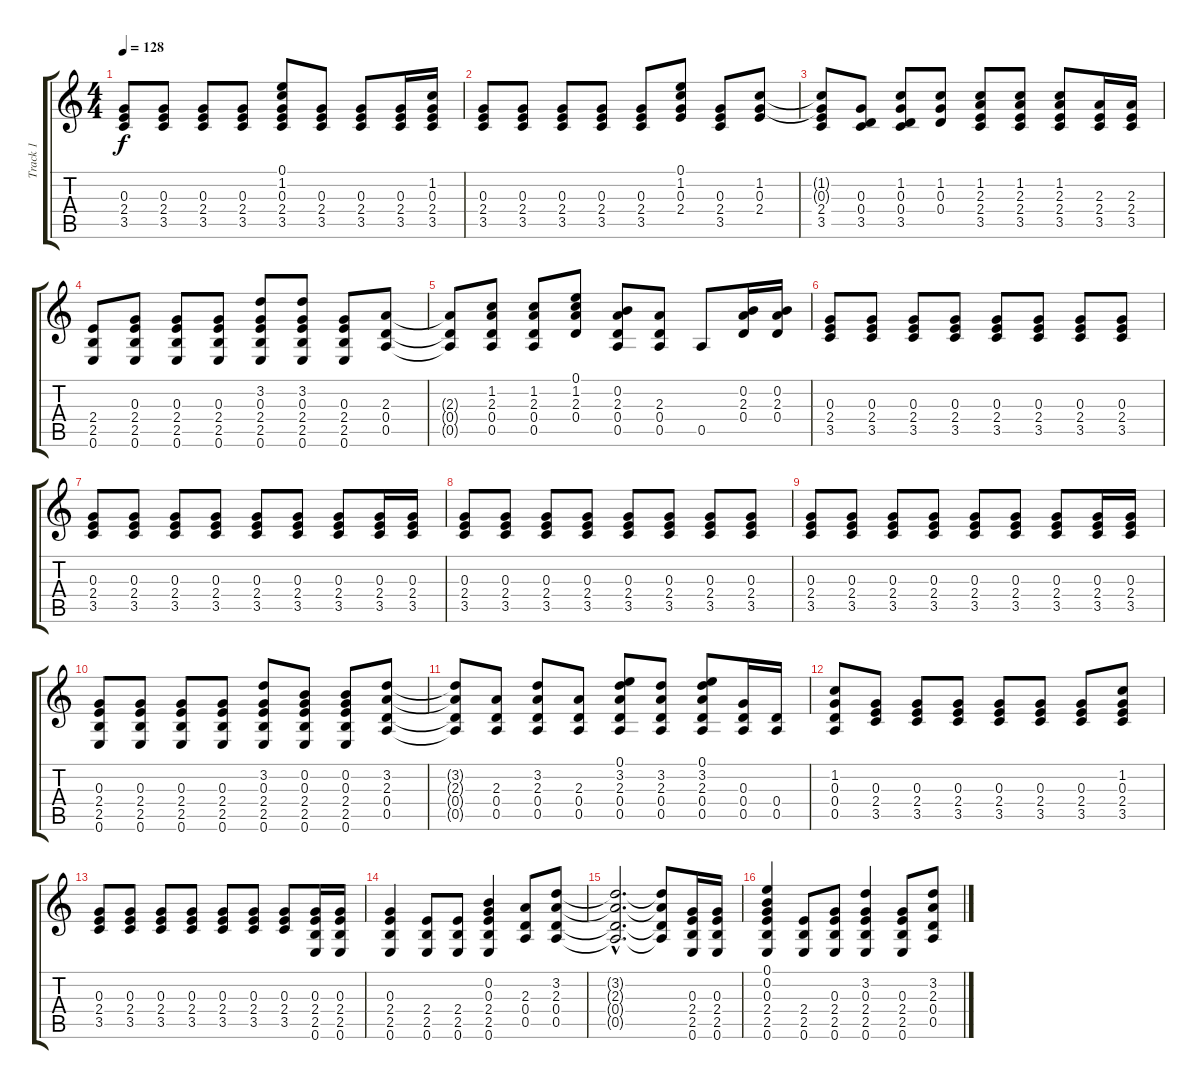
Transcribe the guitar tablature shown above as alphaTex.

\track ("Track 1" "Track 1") {instrument acousticguitarsteel}
\staff {score tabs}
\tuning (E4 B3 G3 D3 A2 E2) {hide}
\ts (4 4)
\tempo 128
\clef g2
\ks c
(0.3 2.4 3.5).8{dy f} (0.3 2.4 3.5).8 (0.3 2.4 3.5).8 (0.3 2.4 3.5).8 (0.1 1.2 0.3 2.4 3.5).8 (0.3 2.4 3.5).8 (0.3 2.4 3.5).8 (0.3 2.4 3.5).16 (1.2 0.3 2.4 3.5).16 |
(0.3 2.4 3.5).8 (0.3 2.4 3.5).8 (0.3 2.4 3.5).8 (0.3 2.4 3.5).8 (0.3 2.4 3.5).8 (0.1 1.2 0.3 2.4).8 (0.3 2.4 3.5).8 (1.2 0.3 2.4).8 |
(1.2{t} 0.3{t} 2.4 3.5).8 (0.3 0.4 3.5).8 (1.2 0.3 0.4 3.5).8 (1.2 0.3 0.4).8 (1.2 2.3 2.4 3.5).8 (1.2 2.3 2.4 3.5).8 (1.2 2.3 2.4 3.5).8 (2.3 2.4 3.5).16 (2.3 2.4 3.5).16 |
(2.4 2.5 0.6).8 (0.3 2.4 2.5 0.6).8 (0.3 2.4 2.5 0.6).8 (0.3 2.4 2.5 0.6).8 (3.2 0.3 2.4 2.5 0.6).8 (3.2 0.3 2.4 2.5 0.6).8 (0.3 2.4 2.5 0.6).8 (2.3 0.4 0.5).8 |
(2.3{t} 0.4{t} 0.5{t}).8 (1.2 2.3 0.4 0.5).8 (1.2 2.3 0.4 0.5).8 (0.1 1.2 2.3 0.4).8 (0.2 2.3 0.4 0.5).8 (2.3 0.4 0.5).8 0.5.8 (0.2 2.3 0.4).16 (0.2 2.3 0.4).16 |
(0.3 2.4 3.5).8 (0.3 2.4 3.5).8 (0.3 2.4 3.5).8 (0.3 2.4 3.5).8 (0.3 2.4 3.5).8 (0.3 2.4 3.5).8 (0.3 2.4 3.5).8 (0.3 2.4 3.5).8 |
(0.3 2.4 3.5).8 (0.3 2.4 3.5).8 (0.3 2.4 3.5).8 (0.3 2.4 3.5).8 (0.3 2.4 3.5).8 (0.3 2.4 3.5).8 (0.3 2.4 3.5).8 (0.3 2.4 3.5).16 (0.3 2.4 3.5).16 |
(0.3 2.4 3.5).8 (0.3 2.4 3.5).8 (0.3 2.4 3.5).8 (0.3 2.4 3.5).8 (0.3 2.4 3.5).8 (0.3 2.4 3.5).8 (0.3 2.4 3.5).8 (0.3 2.4 3.5).8 |
(0.3 2.4 3.5).8 (0.3 2.4 3.5).8 (0.3 2.4 3.5).8 (0.3 2.4 3.5).8 (0.3 2.4 3.5).8 (0.3 2.4 3.5).8 (0.3 2.4 3.5).8 (0.3 2.4 3.5).16 (0.3 2.4 3.5).16 |
(0.3 2.4 2.5 0.6).8 (0.3 2.4 2.5 0.6).8 (0.3 2.4 2.5 0.6).8 (0.3 2.4 2.5 0.6).8 (3.2 0.3 2.4 2.5 0.6).8 (0.2 0.3 2.4 2.5 0.6).8 (0.2 0.3 2.4 2.5 0.6).8 (3.2 2.3 0.4 0.5).8 |
(3.2{t} 2.3{t} 0.4{t} 0.5{t}).8 (2.3 0.4 0.5).8 (3.2 2.3 0.4 0.5).8 (2.3 0.4 0.5).8 (0.1 3.2 2.3 0.4 0.5).8 (3.2 2.3 0.4 0.5).8 (0.1 3.2 2.3 0.4 0.5).8 (0.3 0.4 0.5).16 (0.4 0.5).16 |
(1.2 0.3 0.4 0.5).8 (0.3 2.4 3.5).8 (0.3 2.4 3.5).8 (0.3 2.4 3.5).8 (0.3 2.4 3.5).8 (0.3 2.4 3.5).8 (0.3 2.4 3.5).8 (1.2 0.3 2.4 3.5).8 |
(0.3 2.4 3.5).8 (0.3 2.4 3.5).8 (0.3 2.4 3.5).8 (0.3 2.4 3.5).8 (0.3 2.4 3.5).8 (0.3 2.4 3.5).8 (0.3 2.4 3.5).8 (0.3 2.4 2.5 0.6).16 (0.3 2.4 2.5 0.6).16 |
(0.3 2.4 2.5 0.6).4 (2.4 2.5 0.6).8 (2.4 2.5 0.6).8 (0.2 0.3 2.4 2.5 0.6).4 (2.3 0.4 0.5).8 (3.2 2.3 0.4 0.5).8 |
(3.2{hac t} 2.3{hac t} 0.4{hac t} 0.5{hac t}).2{d} (3.2{t} 2.3{t} 0.4{t} 0.5{t}).8 (0.3 2.4 2.5 0.6).16 (0.3 2.4 2.5 0.6).16 |
(0.1 0.2 0.3 2.4 2.5 0.6).4 (2.4 2.5 0.6).8 (0.3 2.4 2.5 0.6).8 (3.2 0.3 2.4 2.5 0.6).4 (0.3 2.4 2.5 0.6).8 (3.2 2.3 0.4 0.5).8
